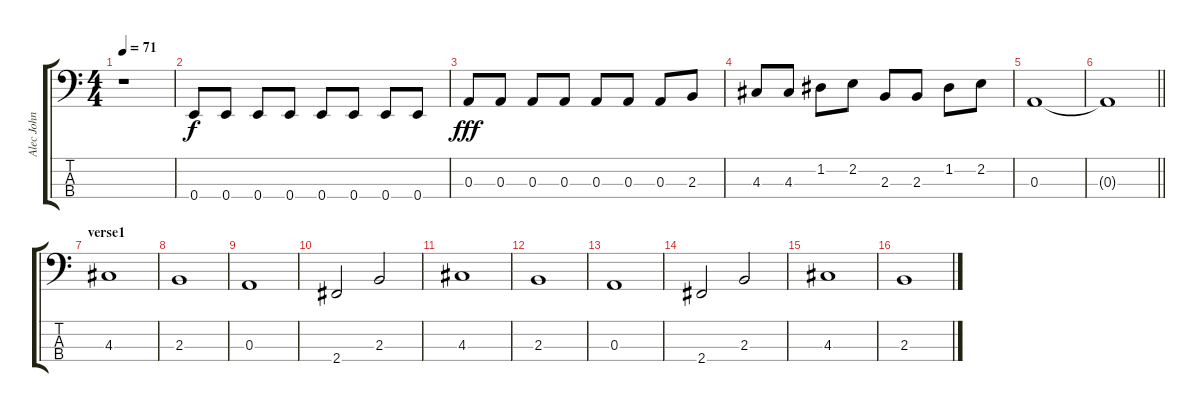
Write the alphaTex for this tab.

\track ("Alec John Such" "Alec John ") {instrument electricbassfinger}
\staff {score tabs}
\tuning (G2 D2 A1 E1) {hide}
\ts (4 4)
\tempo 71
\clef f4
\ks c
r.1{dy f instrument electricbassfinger} |
0.4.8 0.4.8 0.4.8 0.4.8 0.4.8 0.4.8 0.4.8 0.4.8 |
0.3.8{dy fff} 0.3.8 0.3.8 0.3.8 0.3.8 0.3.8 0.3.8 2.3.8 |
4.3.8 4.3.8 1.2.8 2.2.8 2.3.8 2.3.8 1.2.8 2.2.8 |
0.3.1 |
\barLineRight lightlight
0.3{t}.1 |
\section ("" "verse1")
4.3.1 |
2.3.1 |
0.3.1 |
2.4.2 2.3.2 |
4.3.1 |
2.3.1 |
0.3.1 |
2.4.2 2.3.2 |
4.3.1 |
2.3.1
